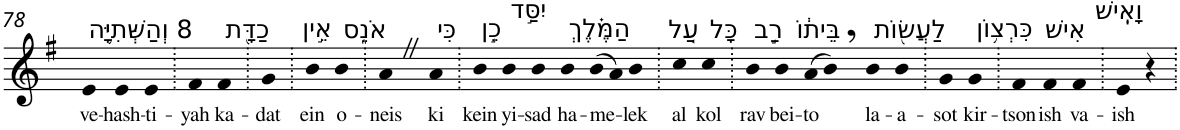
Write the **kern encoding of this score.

**kern	**text
*part1	*part1
*staff1	*staff1
*I"Piano	*
*I'Pno	*
!!LO:PB:g=z
*clefG2	*
*k[f#]	*
*G:	*
=78	=78
!LO:TX:a:t=8 וְהַשְּׁתִיָּ֥ה	!
!	!LO:LY:b
4e	ve-
!	!LO:LY:b
4e	-hash-
!	!LO:LY:b
4e	-ti-
=79.	=79.
!	!LO:LY:b
4f#	-yah
!LO:TX:a:t=כַדָּ֖ת	!
!	!LO:LY:b
4f#	ka-
=80.	=80.
!	!LO:LY:b
4g	-dat
=81.	=81.
!LO:TX:a:t=אֵ֣ין	!
!	!LO:LY:b
4b	ein
!LO:TX:a:t=אֹנֵ֑ס	!
!	!LO:LY:b
4b	o-
=82.	=82.
!	!LO:LY:b
4aZ	-neis
!LO:TX:a:t=כִּי	!
!	!LO:LY:b
4a	ki
=83.	=83.
!LO:TX:a:t=כֵ֣ן	!
!	!LO:LY:b
4b	kein
!LO:TX:a:t=יִסַּ֣ד	!
!	!LO:LY:b
4b	yi-
!	!LO:LY:b
4b	-sad
!LO:TX:a:t=הַמֶּ֗לֶךְ	!
!	!LO:LY:b
4b	ha-
!	!LO:LY:b
(>8b	-me-
8a)	.
!	!LO:LY:b
4b	-lek
=84.	=84.
!LO:TX:a:t=עַ֚ל	!
!	!LO:LY:b
4cc	al
!LO:TX:a:t=כָּל	!
!	!LO:LY:b
4cc	kol
=85.	=85.
!LO:TX:a:t=רַ֣ב	!
!	!LO:LY:b
4b	rav
!LO:TX:a:t=בֵּית֔וֹ	!
!	!LO:LY:b
4b	bei-
!	!LO:LY:b
(>8a	-to
8b,)	.
!LO:TX:a:t=לַעֲשׂ֖וֹת	!
!	!LO:LY:b
4b	la-
!	!LO:LY:b
4b	-a-
=86.	=86.
!	!LO:LY:b
4g	-sot
!LO:TX:a:t=כִּרְצ֥וֹן	!
!	!LO:LY:b
4g	kir-
=87.	=87.
!	!LO:LY:b
4f#	-tson
!LO:TX:a:t=אִישׁ	!
!	!LO:LY:b
4f#	ish
!LO:TX:a:t=וָאִֽישׁ	!
!	!LO:LY:b
4f#	va-
=88.	=88.
!	!LO:LY:b
4e	-ish
4r	.
=.	=.
*-	*-
